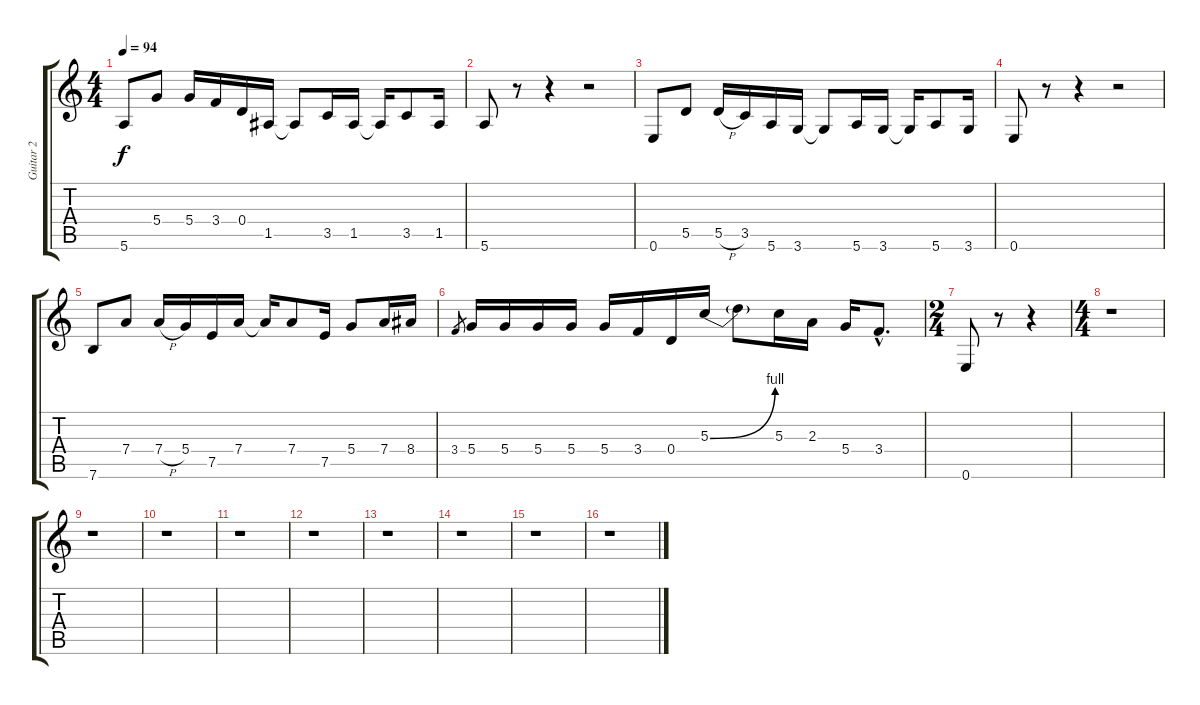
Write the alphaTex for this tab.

\track ("Guitar 2" "Guitar 2") {instrument overdrivenguitar}
\staff {score tabs}
\tuning (E4 B3 G3 D3 A2 E2) {hide}
\ts (4 4)
\tempo 94
\clef g2
\ks c
5.6.8{dy f} 5.4.8 5.4.16 3.4.16 0.4.16 1.5.16 1.5{t}.8 3.5.16 1.5.16 1.5{t}.16 3.5.8 1.5.16 |
5.6.8 r.8 r.4 r.2 |
0.6.8 5.5.8 5.5{h}.16 3.5.16 5.6.16 3.6.16 3.6{t}.8 5.6.16 3.6.16 3.6{t}.16 5.6.8 3.6.16 |
0.6.8 r.8 r.4 r.2 |
7.6.8 7.4.8 7.4{h}.16 5.4.16 7.5.16 7.4.16 7.4{t}.16 7.4.8 7.5.16 5.4.8 7.4.16 8.4.16 |
3.4.8{gr} 5.4.16 5.4.16 5.4.16 5.4.16 5.4.16 3.4.16 0.4.16 5.3{be (bend 0 0 60 4)}.16 5.3{t}.8 5.3.16 2.3.16 5.4.16 3.4{hac}.8{d} |
\ts (2 4)
0.6.8 r.8 r.4 |
\ts (4 4)
r.1 |
r.1 |
r.1 |
r.1 |
r.1 |
r.1 |
r.1 |
r.1 |
r.1
